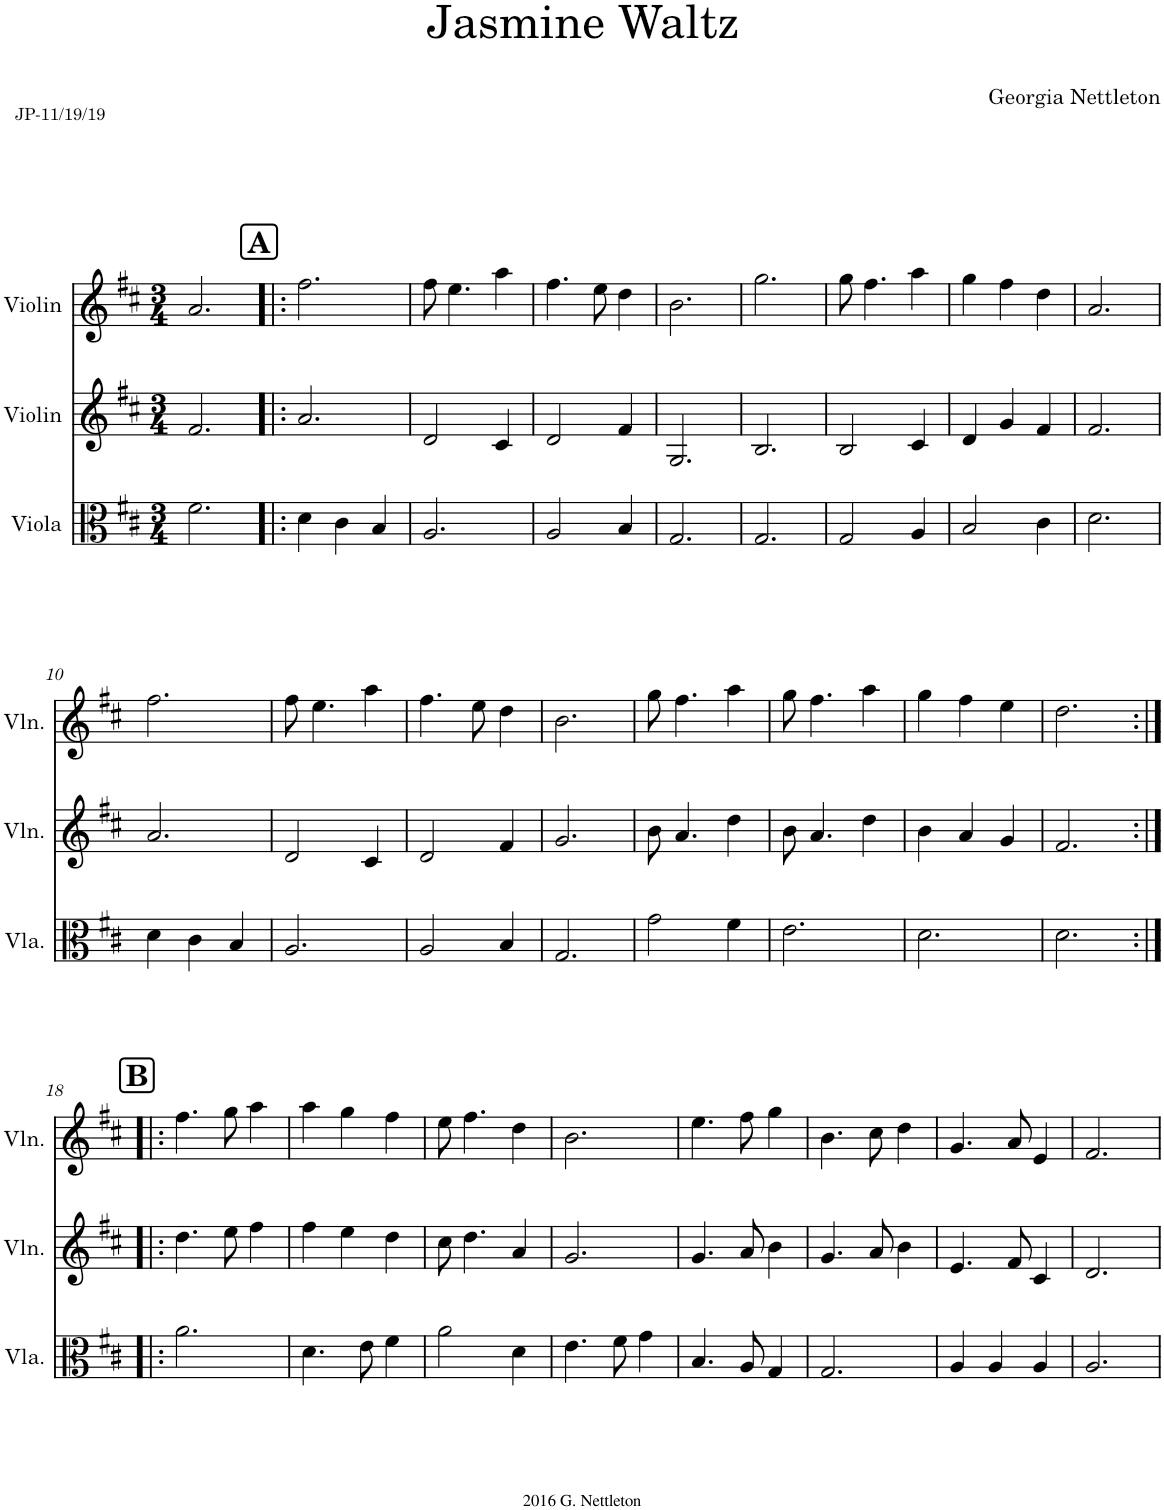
**kern	**kern	**kern	**kern
*part4	*part3	*part2	*part1
*staff4	*staff3	*staff2	*staff1
*I"Viola	*I"Violin	*I"Violin	*I"Violin
*I'Vla.	*I'Vln.	*I'Vln.	*I'Vln.
*	*stria5	*	*
*clefC3	*clefG2	*clefG2	*clefG2
*k[f#c#]	*k[f#c#]	*k[f#c#]	*k[f#c#]
*M3/4	*M3/4	*M3/4	*M3/4
=1	=1	=1	=1
!	!	!	!LO:TX:a:t=JP-11/19/19
2.f#\	2.f#	2.f#/	2.a/
!!LO:REH:place=s1:a:B:cj:fs=14:t=A
=2!|:	=2!|:	=2!|:	=2!|:
4d\	4d	2.a/	2.ff#\
4c#\	4c#	.	.
4B/	4B	.	.
=3	=3	=3	=3
2.A/	2.A	2d/	8ff#\
.	.	.	4.ee\
.	.	4c#/	4aa\
=4	=4	=4	=4
2A/	2A	2d/	4.ff#\
.	.	.	8ee\
4B/	4B	4f#/	4dd\
=5	=5	=5	=5
2.G/	2.G	2.G/	2.b\
=6	=6	=6	=6
2.G/	2.G	2.B/	2.gg\
=7	=7	=7	=7
2G/	2G	2B/	8gg\
.	.	.	4.ff#\
4A/	4A	4c#/	4aa\
=8	=8	=8	=8
2B/	2B	4d/	4gg\
.	.	4g/	4ff#\
4c#\	4c#	4f#/	4dd\
=9	=9	=9	=9
2.d\	2.d	2.f#/	2.a/
!!LO:LB:g=z
=10	=10	=10	=10
4d\	4d	2.a/	2.ff#\
4c#\	4c#	.	.
4B/	4B	.	.
=11	=11	=11	=11
2.A/	2.A	2d/	8ff#\
.	.	.	4.ee\
.	.	4c#/	4aa\
=12	=12	=12	=12
2A/	2A	2d/	4.ff#\
.	.	.	8ee\
4B/	4B	4f#/	4dd\
=13	=13	=13	=13
2.G/	2.G	2.g/	2.b\
=14	=14	=14	=14
2g\	2g	8b\	8gg\
.	.	4.a/	4.ff#\
4f#\	4f#	4dd\	4aa\
=15	=15	=15	=15
2.e\	2.e	8b\	8gg\
.	.	4.a/	4.ff#\
.	.	4dd\	4aa\
=16	=16	=16	=16
2.d\	2.d	4b\	4gg\
.	.	4a/	4ff#\
.	.	4g/	4ee\
=17	=17	=17	=17
2.d\	2.d	2.f#/	2.dd\
!!LO:LB:g=z
!!LO:REH:place=s1:a:B:cj:fs=14:t=B
=18:|!|:	=18:|!|:	=18:|!|:	=18:|!|:
2.a\	2.a	4.dd\	4.ff#\
.	.	8ee\	8gg\
.	.	4ff#\	4aa\
=19	=19	=19	=19
4.d\	4.d	4ff#\	4aa\
.	.	4ee\	4gg\
8e\	8e	.	.
4f#\	4f#	4dd\	4ff#\
=20	=20	=20	=20
2a\	2a	8cc#\	8ee\
.	.	4.dd\	4.ff#\
4d\	4d	4a/	4dd\
=21	=21	=21	=21
4.e\	4.e	2.g/	2.b\
8f#\	8f#	.	.
4g\	4g	.	.
=22	=22	=22	=22
4.B/	4.B	4.g/	4.ee\
8A/	8A	8a/	8ff#\
4G/	4G	4b\	4gg\
=23	=23	=23	=23
2.G/	2.G	4.g/	4.b\
.	.	8a/	8cc#\
.	.	4b\	4dd\
=24	=24	=24	=24
4A/	4A	4.e/	4.g/
4A/	4A	.	.
.	.	8f#/	8a/
4A/	4A	4c#/	4e/
=25	=25	=25	=25
2.A/	2.A	2.d/	2.f#/
=	=	=	=
*-	*-	*-	*-
